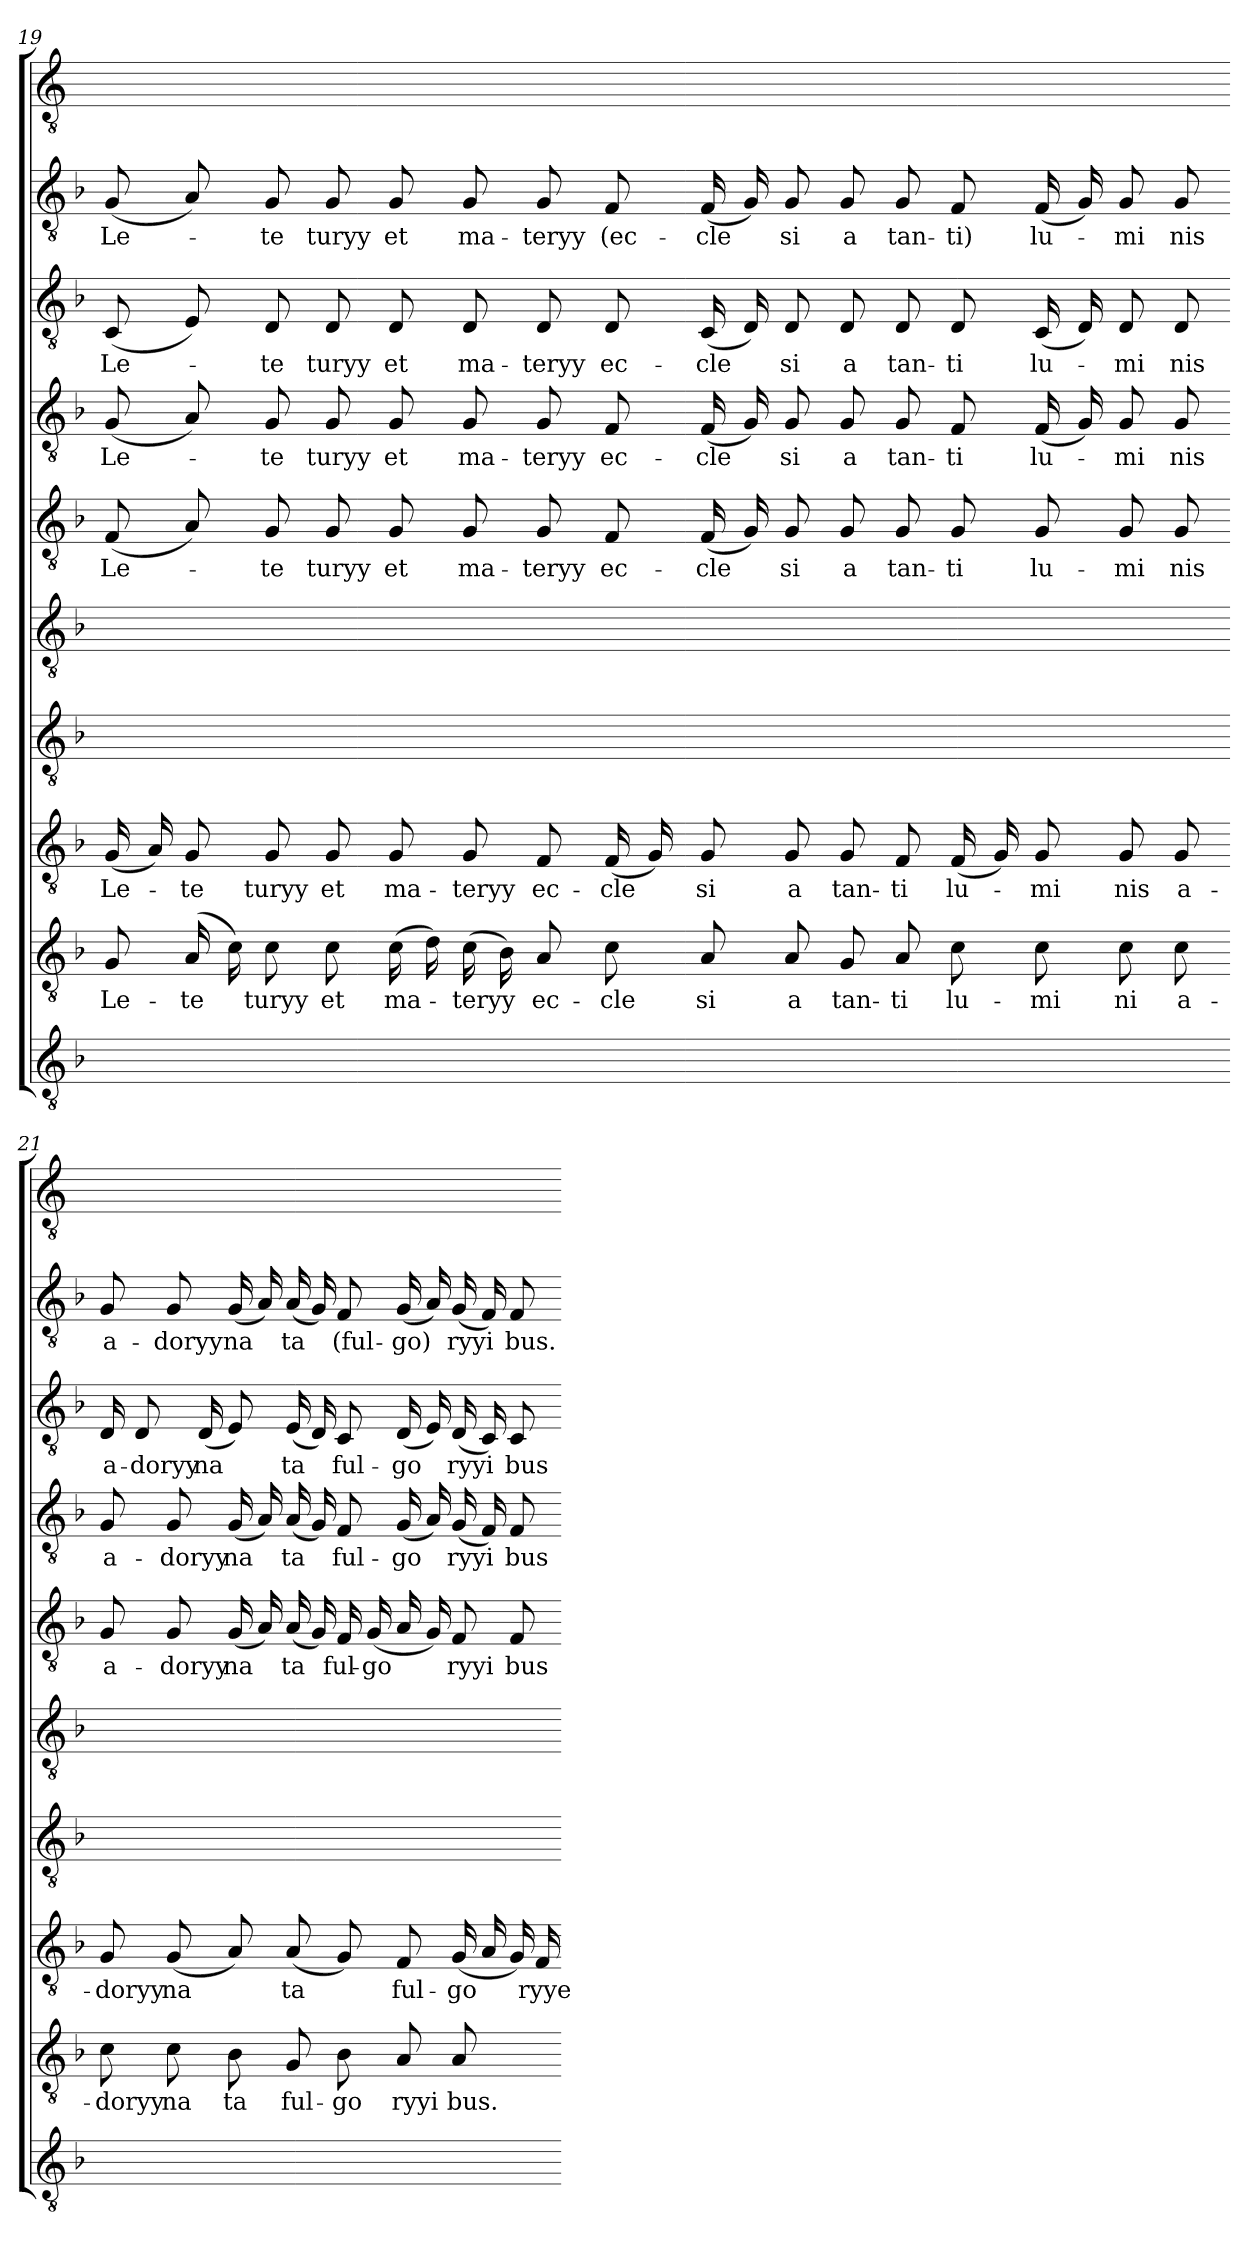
**kern	**kern	**text	**kern	**text	**kern	**kern	**kern	**text	**kern	**text	**kern	**text	**kern	**text	**kern
*part10	*part9	*part9	*part8	*part8	*part7	*part6	*part5	*part5	*part4	*part4	*part3	*part3	*part2	*part2	*part1
*staff10	*staff9	*staff9	*staff8	*staff8	*staff7	*staff6	*staff5	*staff5	*staff4	*staff4	*staff3	*staff3	*staff2	*staff2	*staff1
*clefGv2	*clefGv2	*	*clefGv2	*	*clefGv2	*clefGv2	*clefGv2	*	*clefGv2	*	*clefGv2	*	*clefGv2	*	*clefGv2
*k[b-]	*k[b-]	*	*k[b-]	*	*k[b-]	*k[b-]	*k[b-]	*	*k[b-]	*	*k[b-]	*	*k[b-]	*	*k[]
=19	=19	=19	=19	=19	=19	=19	=19	=19	=19	=19	=19	=19	=19	=19	=19
1ryy	8G	Le-	(16G	Le-	1ryy	1ryy	(8F	Le-	(8G	Le-	(8C	Le-	(8G	Le-	1ryy
.	.	.	16A)	.	.	.	.	.	.	.	.	.	.	.	.
.	(16A	te	8G	te	.	.	8A)	.	8A)	.	8E)	.	8A)	.	.
.	16c)	.	.	.	.	.	.	.	.	.	.	.	.	.	.
.	8c	-turyy	8G	-turyy	.	.	8G	te	8G	te	8D	te	8G	te	.
.	8c	et	8G	et	.	.	8G	-turyy	8G	-turyy	8D	-turyy	8G	-turyy	.
.	(16c	ma-	8G	ma-	.	.	8G	et	8G	et	8D	et	8G	et	.
.	16d)	.	.	.	.	.	.	.	.	.	.	.	.	.	.
.	(16c	-teryy	8G	-teryy	.	.	8G	ma-	8G	ma-	8D	ma-	8G	ma-	.
.	16B-)	.	.	.	.	.	.	.	.	.	.	.	.	.	.
.	8A	ec-	8F	ec-	.	.	8G	-teryy	8G	-teryy	8D	-teryy	8G	-teryy	.
.	8c	cle	(16F	cle	.	.	8F	ec-	8F	ec-	8D	ec-	8F	(ec-	.
.	.	.	16G)	.	.	.	.	.	.	.	.	.	.	.	.
=20-	=20-	=20-	=20-	=20-	=20-	=20-	=20-	=20-	=20-	=20-	=20-	=20-	=20-	=20-	=20-
1ryy	8A	si	8G	si	1ryy	1ryy	(16F	cle	(16F	cle	(16C	cle	(16F	cle	1ryy
.	.	.	.	.	.	.	16G)	.	16G)	.	16D)	.	16G)	.	.
.	8A	-a	8G	-a	.	.	8G	si	8G	si	8D	si	8G	si	.
.	8G	tan-	8G	tan-	.	.	8G	-a	8G	-a	8D	-a	8G	-a	.
.	8A	-ti	8F	-ti	.	.	8G	tan-	8G	tan-	8D	tan-	8G	tan-	.
.	8c	lu-	(16F	lu-	.	.	8G	-ti	8F	-ti	8D	-ti	8F	-ti)	.
.	.	.	16G)	.	.	.	.	.	.	.	.	.	.	.	.
.	8c	mi	8G	mi	.	.	8G	lu-	(16F	lu-	(16C	lu-	(16F	lu-	.
.	.	.	.	.	.	.	.	.	16G)	.	16D)	.	16G)	.	.
.	8c	-ni	8G	-nis	.	.	8G	mi	8G	mi	8D	mi	8G	mi	.
.	8c	a-	8G	a-	.	.	8G	-nis	8G	-nis	8D	-nis	8G	-nis	.
=21-	=21-	=21-	=21-	=21-	=21-	=21-	=21-	=21-	=21-	=21-	=21-	=21-	=21-	=21-	=21-
1ryy	8c	doryy	8G	doryy	1ryy	1ryy	8G	a-	8G	a-	16D	a-	8G	a-	1ryy
.	.	.	.	.	.	.	.	.	.	.	8D	doryy	.	.	.
.	8c	na	(8G	na	.	.	8G	doryy	8G	doryy	.	.	8G	doryy	.
.	.	.	.	.	.	.	.	.	.	.	(16D	na	.	.	.
.	8B-	-ta	8A)	.	.	.	(16G	na	(16G	na	8E)	.	(16G	na	.
.	.	.	.	.	.	.	16A)	.	16A)	.	.	.	16A)	.	.
.	8G	ful-	(8A	-ta	.	.	(16A	-ta	(16A	-ta	(16E	-ta	(16A	-ta	.
.	.	.	.	.	.	.	16G)	.	16G)	.	16D)	.	16G)	.	.
.	8B-	go	8G)	.	.	.	16F	ful-	8F	ful-	8C	ful-	8F	(ful-	.
.	.	.	.	.	.	.	(16G	go	.	.	.	.	.	.	.
.	8A	ryyi	8F	ful-	.	.	16A	.	(16G	go	(16D	go	(16G	go)	.
.	.	.	.	.	.	.	16G)	.	16A)	.	16E)	.	16A)	.	.
.	8A	-bus.	(16G	go	.	.	8F	ryyi	(16G	ryyi	(16D	ryyi	(16G	ryyi	.
.	.	.	16A	.	.	.	.	.	16F)	.	16C)	.	16F)	.	.
.	8ryy	.	16G)	.	.	.	8F	-bus	8F	-bus	8C	-bus	8F	-bus.	.
.	.	.	16F	-ryye	.	.	.	.	.	.	.	.	.	.	.
=-	=-	=-	=-	=-	=-	=-	=-	=-	=-	=-	=-	=-	=-	=-	=-
*-	*-	*-	*-	*-	*-	*-	*-	*-	*-	*-	*-	*-	*-	*-	*-
